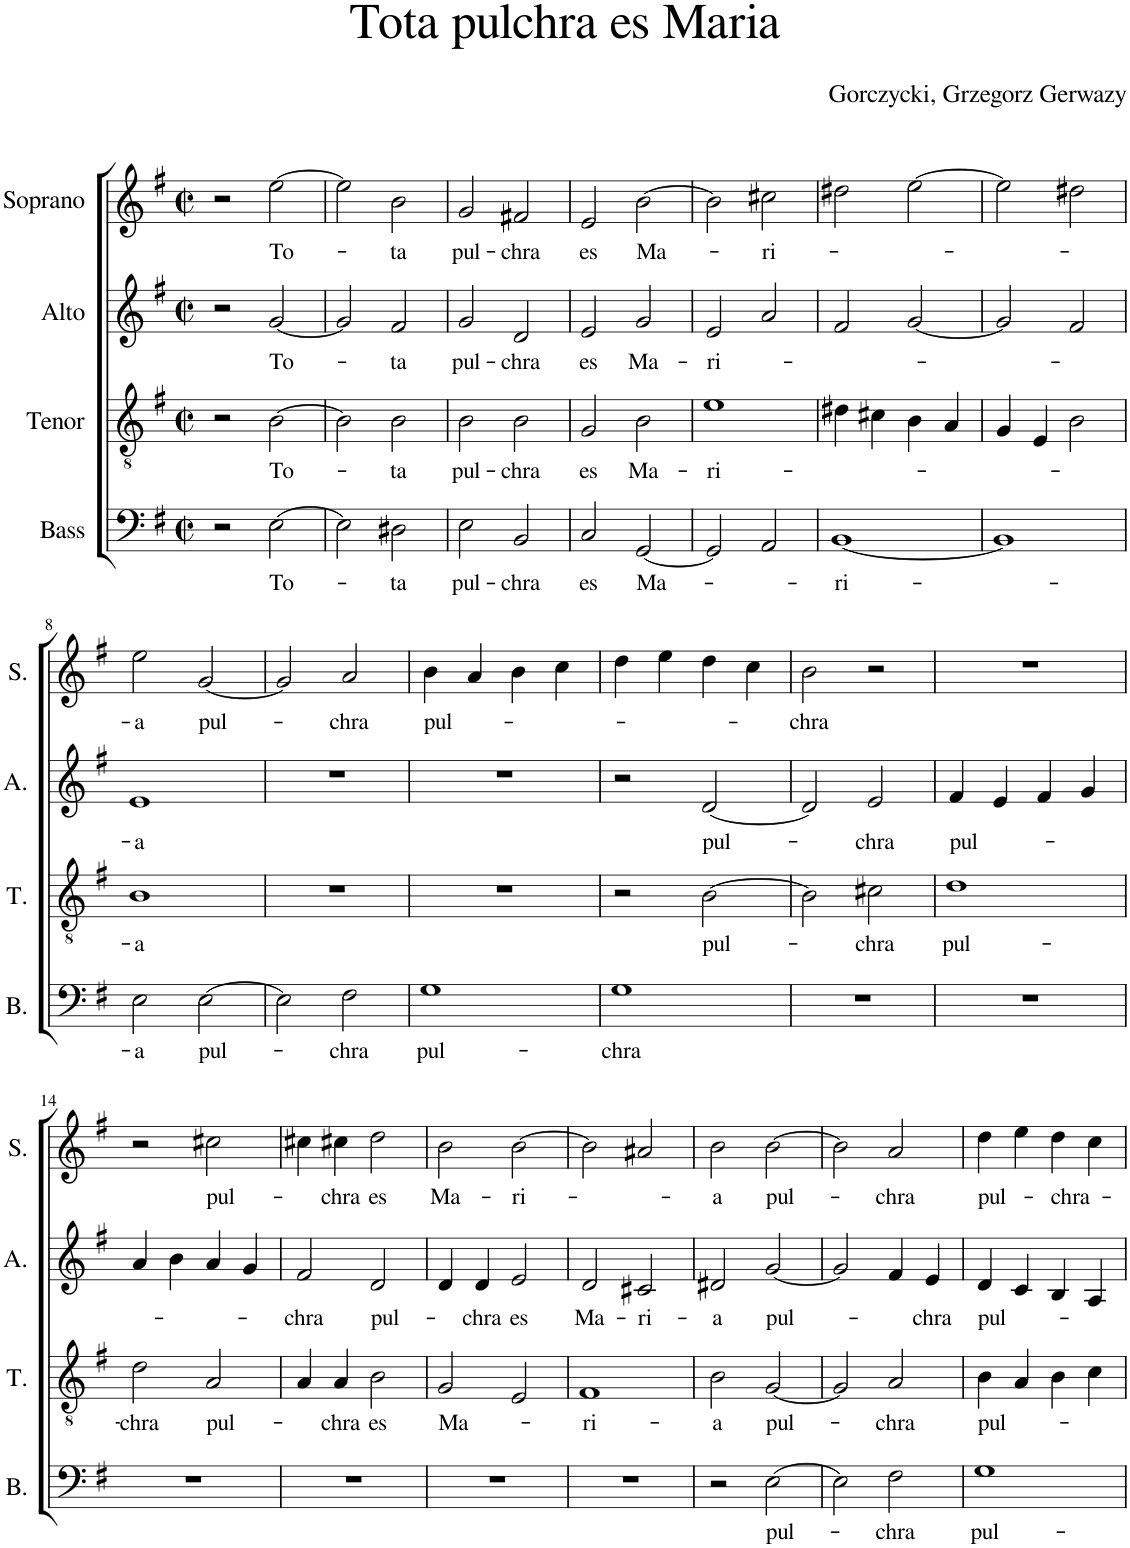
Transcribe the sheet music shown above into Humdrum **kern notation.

**kern	**text	**kern	**text	**kern	**text	**kern	**text
*part4	*part4	*part3	*part3	*part2	*part2	*part1	*part1
*staff4	*staff4	*staff3	*staff3	*staff2	*staff2	*staff1	*staff1
*I"Bass	*	*I"Tenor	*	*I"Alto	*	*I"Soprano	*
*I'B.	*	*I'T.	*	*I'A.	*	*I'S.	*
*clefF4	*	*clefGv2	*	*clefG2	*	*clefG2	*
*k[f#]	*	*k[f#]	*	*k[f#]	*	*k[f#]	*
*M2/2	*	*M2/2	*	*M2/2	*	*M2/2	*
*met(c|)	*	*met(c|)	*	*met(c|)	*	*met(c|)	*
=1	=1	=1	=1	=1	=1	=1	=1
2r	.	2r	.	2r	.	2r	.
!	!LO:LY:b	!	!LO:LY:b	!	!LO:LY:b	!	!LO:LY:b
[2E\	To-	[2B\	To-	[2g/	To-	[2ee\	To-
=2	=2	=2	=2	=2	=2	=2	=2
2E\]	.	2B\]	.	2g/]	.	2ee\]	.
!	!LO:LY:b	!	!LO:LY:b	!	!LO:LY:b	!	!LO:LY:b
2D#X\	-ta	2B\	-ta	2f#/	-ta	2b\	-ta
=3	=3	=3	=3	=3	=3	=3	=3
!	!LO:LY:b	!	!LO:LY:b	!	!LO:LY:b	!	!LO:LY:b
2E\	pul-	2B\	pul-	2g/	pul-	2g/	pul-
!	!LO:LY:b	!	!LO:LY:b	!	!LO:LY:b	!	!LO:LY:b
2BB/	-chra	2B\	-chra	2d/	-chra	2f#X/	-chra
=4	=4	=4	=4	=4	=4	=4	=4
!	!LO:LY:b	!	!LO:LY:b	!	!LO:LY:b	!	!LO:LY:b
2C/	es	2G/	es	2e/	es	2e/	es
!	!LO:LY:b	!	!LO:LY:b	!	!LO:LY:b	!	!LO:LY:b
[2GG/	Ma-	2B\	Ma-	2g/	Ma-	[2b\	Ma-
=5	=5	=5	=5	=5	=5	=5	=5
!	!	!	!LO:LY:b	!	!LO:LY:b	!	!
2GG/]	.	1e	-ri-	2e/	-ri-	2b\]	.
!	!	!	!	!	!	!	!LO:LY:b
2AA/	.	.	.	2a/	.	2cc#X\	-ri-
=6	=6	=6	=6	=6	=6	=6	=6
!	!LO:LY:b	!	!	!	!	!	!
[1BB	-ri-	4d#X\	.	2f#/	.	2dd#X\	.
.	.	4c#X\	.	.	.	.	.
.	.	4B\	.	[2g/	.	[2ee\	.
.	.	4A/	.	.	.	.	.
=7	=7	=7	=7	=7	=7	=7	=7
1BB]	.	4G/	.	2g/]	.	2ee\]	.
.	.	4E/	.	.	.	.	.
.	.	2B\	.	2f#/	.	2dd#X\	.
!!LO:LB:g=z
=8	=8	=8	=8	=8	=8	=8	=8
!	!LO:LY:b	!	!LO:LY:b	!	!LO:LY:b	!	!LO:LY:b
2E\	-a	1B	-a	1e	-a	2ee\	-a
!	!LO:LY:b	!	!	!	!	!	!LO:LY:b
[2E\	pul-	.	.	.	.	[2g/	pul-
=9	=9	=9	=9	=9	=9	=9	=9
2E\]	.	1r	.	1r	.	2g/]	.
!	!LO:LY:b	!	!	!	!	!	!LO:LY:b
2F#\	-chra	.	.	.	.	2a/	-chra
=10	=10	=10	=10	=10	=10	=10	=10
!	!LO:LY:b	!	!	!	!	!	!LO:LY:b
1G	pul-	1r	.	1r	.	4b\	pul-
.	.	.	.	.	.	4a/	.
.	.	.	.	.	.	4b\	.
.	.	.	.	.	.	4cc\	.
=11	=11	=11	=11	=11	=11	=11	=11
!	!LO:LY:b	!	!	!	!	!	!
1G	-chra	2r	.	2r	.	4dd\	.
.	.	.	.	.	.	4ee\	.
!	!	!	!LO:LY:b	!	!LO:LY:b	!	!
.	.	[2B\	pul-	[2d/	pul-	4dd\	.
.	.	.	.	.	.	4cc\	.
=12	=12	=12	=12	=12	=12	=12	=12
!	!	!	!	!	!	!	!LO:LY:b
1r	.	2B\]	.	2d/]	.	2b\	-chra
!	!	!	!LO:LY:b	!	!LO:LY:b	!	!
.	.	2c#X\	-chra	2e/	-chra	2r	.
=13	=13	=13	=13	=13	=13	=13	=13
!	!	!	!LO:LY:b	!	!LO:LY:b	!	!
1r	.	1d	pul-	4f#/	pul-	1r	.
.	.	.	.	4e/	.	.	.
.	.	.	.	4f#/	.	.	.
.	.	.	.	4g/	.	.	.
!!LO:LB:g=z
=14	=14	=14	=14	=14	=14	=14	=14
!	!	!	!LO:LY:b	!	!	!	!
1r	.	2d\	-chra	4a/	.	2r	.
.	.	.	.	4b\	.	.	.
!	!	!	!LO:LY:b	!	!	!	!LO:LY:b
.	.	2A/	pul-	4a/	.	2cc#X\	pul-
.	.	.	.	4g/	.	.	.
=15	=15	=15	=15	=15	=15	=15	=15
!	!	!	!	!	!LO:LY:b	!	!
1r	.	4A/	.	2f#/	-chra	4cc#X\	.
!	!	!	!LO:LY:b	!	!	!	!LO:LY:b
.	.	4A/	-chra	.	.	4cc#X\	-chra
!	!	!	!LO:LY:b	!	!LO:LY:b	!	!LO:LY:b
.	.	2B\	es	2d/	pul-	2dd\	es
=16	=16	=16	=16	=16	=16	=16	=16
!	!	!	!LO:LY:b	!	!	!	!LO:LY:b
1r	.	2G/	Ma-	4d/	.	2b\	Ma-
!	!	!	!	!	!LO:LY:b	!	!
.	.	.	.	4d/	-chra	.	.
!	!	!	!	!	!LO:LY:b	!	!LO:LY:b
.	.	2E/	.	2e/	es	[2b\	-ri-
=17	=17	=17	=17	=17	=17	=17	=17
!	!	!	!LO:LY:b	!	!LO:LY:b	!	!
1r	.	1F#	-ri-	2d/	Ma-	2b\]	.
!	!	!	!	!	!LO:LY:b	!	!
.	.	.	.	2c#X/	-ri-	2a#X/	.
=18	=18	=18	=18	=18	=18	=18	=18
!	!	!	!LO:LY:b	!	!LO:LY:b	!	!LO:LY:b
2r	.	2B\	-a	2d#X/	-a	2b\	-a
!	!LO:LY:b	!	!LO:LY:b	!	!LO:LY:b	!	!LO:LY:b
[2E\	pul-	[2G/	pul-	[2g/	pul-	[2b\	pul-
=19	=19	=19	=19	=19	=19	=19	=19
2E\]	.	2G/]	.	2g/]	.	2b\]	.
!	!LO:LY:b	!	!LO:LY:b	!	!	!	!LO:LY:b
2F#\	-chra	2A/	-chra	4f#/	.	2a/	-chra
!	!	!	!	!	!LO:LY:b	!	!
.	.	.	.	4e/	-chra	.	.
=20	=20	=20	=20	=20	=20	=20	=20
!	!LO:LY:b	!	!LO:LY:b	!	!LO:LY:b	!	!LO:LY:b
1G	pul-	4B\	pul-	4d/	pul-	4dd\	pul-
.	.	4A/	.	4c/	.	4ee\	.
!	!	!	!	!	!	!	!LO:LY:b
.	.	4B\	.	4B/	.	4dd\	-chra-
.	.	4c\	.	4A/	.	4cc\	.
=	=	=	=	=	=	=	=
*-	*-	*-	*-	*-	*-	*-	*-
